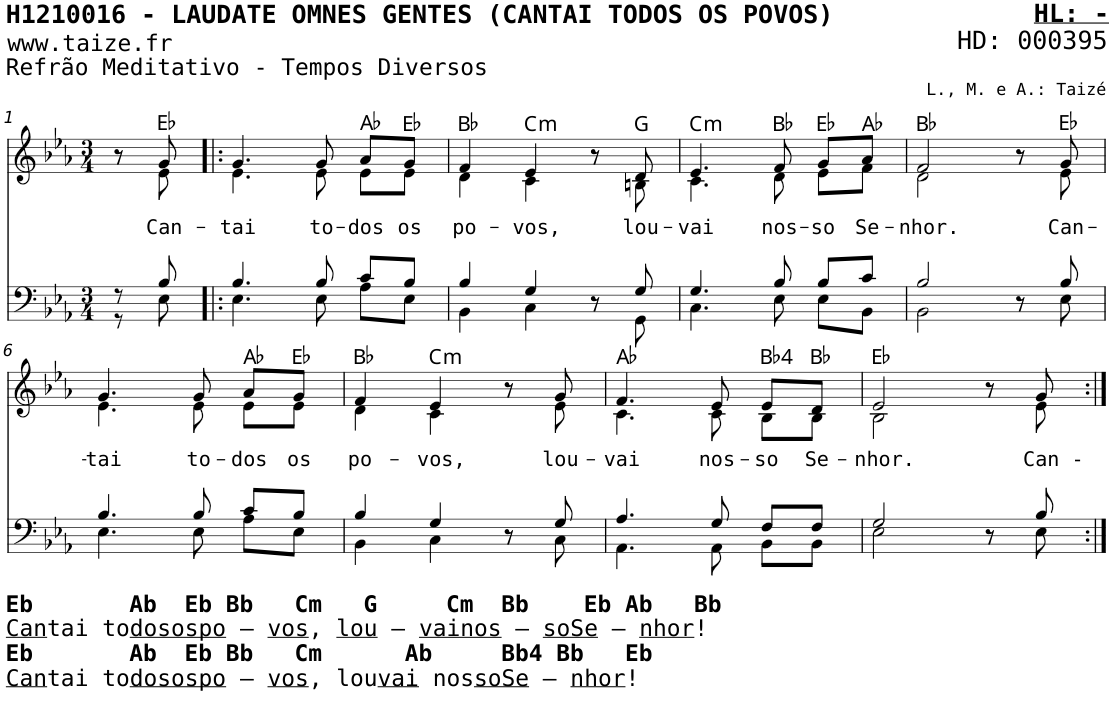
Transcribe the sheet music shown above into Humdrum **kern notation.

**kern	**kern	**text	**harte
*part2	*part1	*part1	*part1
*staff2	*staff1	*staff1	*
*I"Homens	*I"Mulheres	*	*
*stria5	*stria5	*	*
*clefF4	*clefG2	*	*
*k[b-e-a-]	*k[b-e-a-]	*	*
*M3/4	*M3/4	*	*
=1	=1	=1	=1
*^	*^	*	*
*	*^	*	*	*	*
2.ryy	8r	8r	8r	8r	.	.
!	!	!	!	!	!LO:LY:b	!
.	8B-/	8E-\	8g/	8e-\	Can-	Eb:maj
.	2ryy	2ryy	2ryy	2ryy	.	.
=2!|:	=2!|:	=2!|:	=2!|:	=2!|:	=2!|:	=2!|:
!	!	!	!	!	!LO:LY:b	!
2.ryy	4.B-/	4.E-\	4.g/	4.e-\	-tai	.
!	!	!	!	!	!LO:LY:b	!
.	8B-/	8E-\	8g/	8e-\	to-	.
!	!	!	!	!	!LO:LY:b	!
.	8c/L	8A-\L	8a-/L	8e-\L	-dos	Ab:maj
!	!	!	!	!	!LO:LY:b	!
.	8B-/J	8E-\J	8g/J	8e-\J	os	Eb:maj
=3	=3	=3	=3	=3	=3	=3
!	!	!	!	!	!LO:LY:b	!
2.ryy	4B-/	4BB-\	4f/	4d\	po-	Bb:maj
!	!	!	!	!	!LO:LY:b	!LO:H:kt=m
.	4G/	4C\	4e-/	4c\	-vos,	C:min
.	8r	8r	8r	8r	.	.
!	!	!	!	!	!LO:LY:b	!
.	8G/	8GG\	8d/	8Bn\	lou-	G:maj
=4	=4	=4	=4	=4	=4	=4
!	!	!	!	!	!LO:LY:b	!LO:H:kt=m
2.ryy	4.G/	4.C\	4.e-/	4.c\	-vai	C:min
!	!	!	!	!	!LO:LY:b	!
.	8B-/	8E-\	8f/	8d\	nos-	Bb:maj
!	!	!	!	!	!LO:LY:b	!
.	8B-/L	8E-\L	8g/L	8e-\L	-so	Eb:maj
!	!	!	!	!	!LO:LY:b	!
.	8c/J	8BB-\J	8a-/J	8f\J	Se-	Ab:maj
=5	=5	=5	=5	=5	=5	=5
!	!	!	!	!	!LO:LY:b	!
2.ryy	2B-/	2BB-\	2f/	2d\	-nhor.	Bb:maj
.	8r	8r	8r	8r	.	.
!	!	!	!	!	!LO:LY:b	!
.	8B-/	8E-\	8g/	8e-\	Can-	Eb:maj
!!LO:LB:g=z	!!
=6	=6	=6	=6	=6	=6	=6
!LO:TX:b:B:t=Eb       Ab  Eb Bb   Cm   G     Cm  Bb    Eb Ab   Bb	!	!	!	!	!	!
!LO:TX:b:t=Can	!	!	!	!	!	!
!LO:TX:b:t=tai to	!	!	!	!	!	!
!LO:TX:b:t=dosospo	!	!	!	!	!	!
!LO:TX:b:t=–	!	!	!	!	!	!
!LO:TX:b:t=vos	!	!	!	!	!	!
!LO:TX:b:t=,	!	!	!	!	!	!
!LO:TX:b:t=lou	!	!	!	!	!	!
!LO:TX:b:t=–	!	!	!	!	!	!
!LO:TX:b:t=vainos	!	!	!	!	!	!
!LO:TX:b:t=–	!	!	!	!	!	!
!LO:TX:b:t=soSe	!	!	!	!	!	!
!LO:TX:b:t=–	!	!	!	!	!	!
!LO:TX:b:t=nhor	!	!	!	!	!	!
!LO:TX:b:t=!	!	!	!	!	!	!
!LO:TX:b:B:t=Eb       Ab  Eb Bb   Cm      Ab     Bb4 Bb   Eb	!	!	!	!	!	!
!LO:TX:b:t=Can	!	!	!	!	!	!
!LO:TX:b:t=tai to	!	!	!	!	!	!
!LO:TX:b:t=dosospo	!	!	!	!	!	!
!LO:TX:b:t=–	!	!	!	!	!	!
!LO:TX:b:t=vos	!	!	!	!	!	!
!LO:TX:b:t=, lou	!	!	!	!	!	!
!LO:TX:b:t=vai	!	!	!	!	!	!
!LO:TX:b:t=nos	!	!	!	!	!	!
!LO:TX:b:t=soSe	!	!	!	!	!	!
!LO:TX:b:t=–	!	!	!	!	!	!
!LO:TX:b:t=nhor	!	!	!	!	!	!
!LO:TX:b:t=!	!	!	!	!	!	!
!	!	!	!	!	!LO:LY:b	!
2.ryy	4.B-/	4.E-\	4.g/	4.e-\	-tai	.
!	!	!	!	!	!LO:LY:b	!
.	8B-/	8E-\	8g/	8e-\	to-	.
!	!	!	!	!	!LO:LY:b	!
.	8c/L	8A-\L	8a-/L	8e-\L	-dos	Ab:maj
!	!	!	!	!	!LO:LY:b	!
.	8B-/J	8E-\J	8g/J	8e-\J	os	Eb:maj
=7	=7	=7	=7	=7	=7	=7
!	!	!	!	!	!LO:LY:b	!
2.ryy	4B-/	4BB-\	4f/	4d\	po-	Bb:maj
!	!	!	!	!	!LO:LY:b	!LO:H:kt=m
.	4G/	4C\	4e-/	4c\	-vos,	C:min
.	8r	8r	8r	8r	.	.
!	!	!	!	!	!LO:LY:b	!
.	8G/	8C\	8g/	8e-\	lou-	.
=8	=8	=8	=8	=8	=8	=8
!	!	!	!	!	!LO:LY:b	!
2.ryy	4.A-/	4.AA-\	4.f/	4.c\	-vai	Ab:maj
!	!	!	!	!	!LO:LY:b	!
.	8G/	8AA-\	8e-/	8c\	nos-	.
!	!	!	!	!	!LO:LY:b	!
.	8F/L	8BB-\L	8e-/L	8B-\L	-so	Bb:maj(4)
!	!	!	!	!	!LO:LY:b	!
.	8F/J	8BB-\J	8d/J	8B-\J	Se-	Bb:maj
=9	=9	=9	=9	=9	=9	=9
!	!	!	!	!	!LO:LY:b	!
2.ryy	2G/	2E-\	2e-/	2B-\	-nhor.	Eb:maj
.	8r	8r	8r	8r	.	.
!	!	!	!	!	!LO:LY:b	!
.	8B-/	8E-\	8g/	8e-\	Can -	.
*v	*v	*v	*	*	*	*
*	*v	*v	*	*
=:|!	=:|!	=:|!	=:|!
*-	*-	*-	*-
